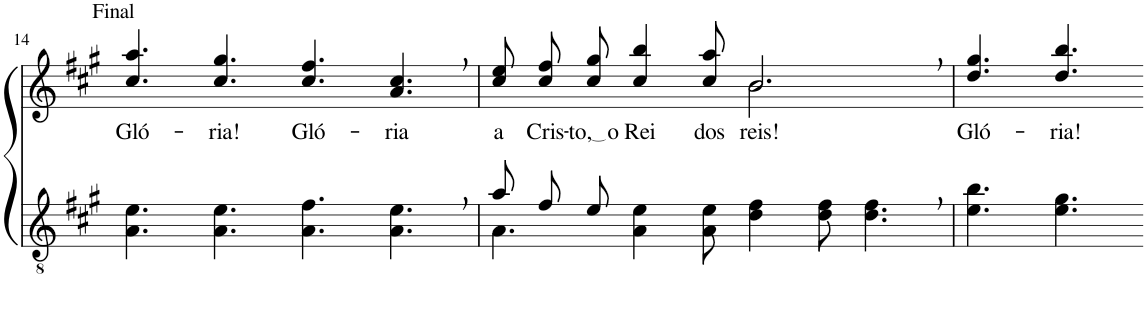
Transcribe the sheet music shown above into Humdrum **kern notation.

**kern	**kern	**text
*part2	*part1	*part1
*staff2	*staff1	*staff1
*I"Parte III e IV	*I"Parte I e II	*
!!LO:PB:g=z
*clefGv2	*clefG2	*
*Trd5c9	*Trd5c9	*
*k[f#c#g#]	*k[f#c#g#]	*
*M12/8	*M12/8	*
=14	=14	=14
!	!LO:TX:a:t=Final	!
!	!	!LO:LY:b
4.A\ 4.e\	4.cc#/ 4.aa/	Gló-
!	!	!LO:LY:b
4.A\ 4.e\	4.cc#/ 4.gg#/	-ria!
!	!	!LO:LY:b
4.A\ 4.f#\	4.cc#/ 4.ff#/	Gló-
!	!	!LO:LY:b
4.A\, 4.e\,	4.a/, 4.cc#/,	-ria
=15	=15	=15
*^	*	*
!	!	!	!LO:LY:b
*	*	*^	*
8a/L	4.A\	8cc#\ 8ee\L	2.ryy	a
!	!	!	!	!LO:LY:b
8f#/	.	8cc#\ 8ff#\	.	Cris-
!	!	!	!	!LO:LY:b
8e/J	.	8cc#\ 8gg#\J	.	to, o
!	!	!	!	!LO:LY:b
4.ryy	4A\ 4e\	4cc#/ 4bb/	.	Rei
!	!	!	!	!LO:LY:b
.	8A\ 8e\	8cc#/ 8aa/	.	dos
!	!	!	!	!LO:LY:b
2.ryy	4d\ 4f#\	2.b,/	2.b\	reis!
.	8d\ 8f#\	.	.	.
.	4.d\ 4.f#\	.	.	.
*	*	*v	*v	*
=16	=16	=16	=16
!	!	!	!LO:LY:b
*v	*v	*	*
4.e\ 4.b\	4.dd/ 4.gg#/	Gló-
!	!	!LO:LY:b
4.e\ 4.g#\	4.dd/ 4.bb/	-ria!
=-	=-	=-
*-	*-	*-
